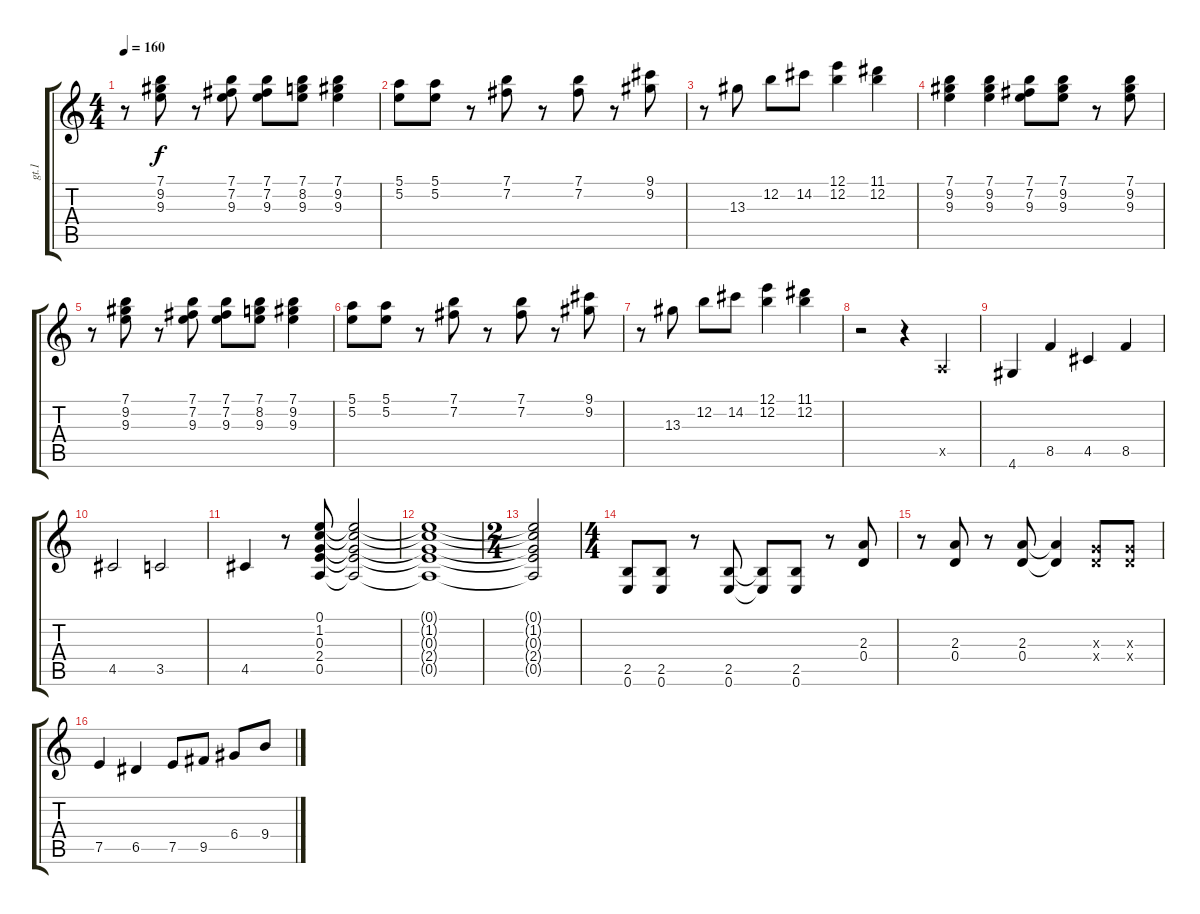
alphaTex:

\track ("gt.1" "gt.1") {instrument distortionguitar}
\staff {score tabs}
\tuning (E4 B3 G3 D3 A2 E2) {hide}
\ts (4 4)
\tempo 160
\clef g2
\ks c
r.8{dy f} (7.1 9.2 9.3).8 r.8 (7.1 7.2 9.3).8 (7.1 7.2 9.3).8 (7.1 8.2 9.3).8 (7.1 9.2 9.3).4 |
(5.1 5.2).8 (5.1 5.2).8 r.8 (7.1 7.2).8 r.8 (7.1 7.2).8 r.8 (9.1 9.2).8 |
r.8 13.3.8 12.2.8 14.2.8 (12.1 12.2).4 (11.1 12.2).4 |
(7.1 9.2 9.3).4 (7.1 9.2 9.3).4 (7.1 7.2 9.3).8 (7.1 9.2 9.3).8 r.8 (7.1 9.2 9.3).8 |
r.8 (7.1 9.2 9.3).8 r.8 (7.1 7.2 9.3).8 (7.1 7.2 9.3).8 (7.1 8.2 9.3).8 (7.1 9.2 9.3).4 |
(5.1 5.2).8 (5.1 5.2).8 r.8 (7.1 7.2).8 r.8 (7.1 7.2).8 r.8 (9.1 9.2).8 |
r.8 13.3.8 12.2.8 14.2.8 (12.1 12.2).4 (11.1 12.2).4 |
r.2 r.4 0.5{x}.4 |
4.6.4 8.5.4 4.5.4 8.5.4 |
4.5.2 3.5.2 |
4.5.4 r.8 (0.1 1.2 0.3 2.4 0.5).8 (0.1{t} 1.2{t} 0.3{t} 2.4{t} 0.5{t}).2 |
(0.1{t} 1.2{t} 0.3{t} 2.4{t} 0.5{t}).1 |
\ts (2 4)
(0.1{t} 1.2{t} 0.3{t} 2.4{t} 0.5{t}).2 |
\ts (4 4)
(2.5 0.6).8 (2.5 0.6).8 r.8 (2.5 0.6).8 (2.5{t} 0.6{t}).8 (2.5 0.6).8 r.8 (2.3 0.4).8 |
r.8 (2.3 0.4).8 r.8 (2.3 0.4).8 (2.3{t} 0.4{t}).4 (0.3{x} 0.4{x}).8 (0.3{x} 0.4{x}).8 |
7.5.4 6.5.4 7.5.8 9.5.8 6.4.8 9.4.8
